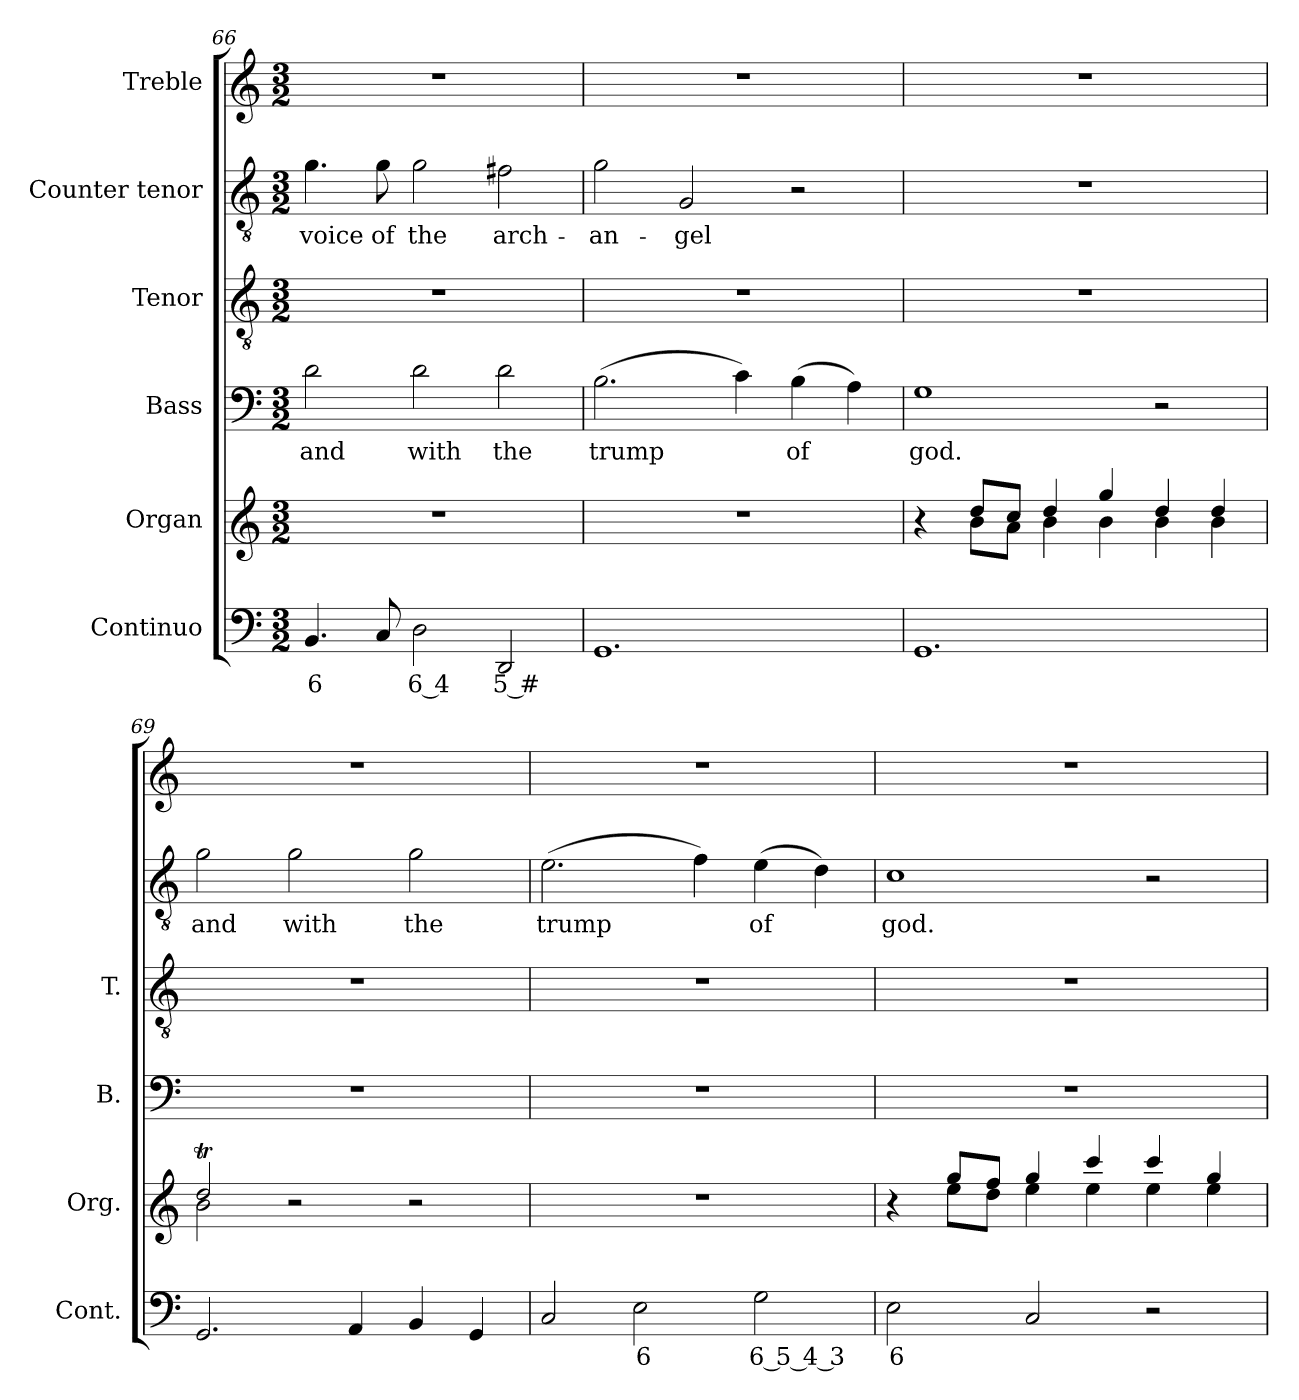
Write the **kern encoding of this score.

**kern	**text	**kern	**kern	**text	**kern	**kern	**text	**kern
*part6	*part6	*part5	*part4	*part4	*part3	*part2	*part2	*part1
*staff6	*staff6	*staff5	*staff4	*staff4	*staff3	*staff2	*staff2	*staff1
*I"Continuo	*	*I"Organ	*I"Bass	*	*I"Tenor	*I"Counter tenor	*	*I"Treble
*I'Cont.	*	*I'Org.	*I'B.	*	*I'T.	*	*	*
!!LO:LB:g=z
*clefF4	*	*clefG2	*clefF4	*	*clefGv2	*clefGv2	*	*clefG2
*	*	*	*	*	*ITrd7c12	*ITrd7c12	*	*
*k[]	*	*k[]	*k[]	*	*k[]	*k[]	*	*k[]
*C:	*	*C:	*C:	*	*C:	*C:	*	*C:
*M3/2	*	*M3/2	*M3/2	*	*M3/2	*M3/2	*	*M3/2
=66	=66	=66	=66	=66	=66	=66	=66	=66
!	!LO:LY:b:color=#000000	!LO:N:vis=1	!	!	!	!	!	!
!	!	!	!	!LO:LY:b:color=#000000	!LO:N:vis=1	!	!	!
!	!	!	!	!	!	!	!LO:LY:b:color=#000000	!LO:N:vis=1
4.BBi/	6	1.r	2di\	and	1.r	4.Gi\	voice	1.r
!	!	!	!	!	!	!	!LO:LY:b:color=#000000	!
8Ci/	.	.	.	.	.	8Gi\	of	.
!	!LO:LY:b:color=#000000	!	!	!	!	!	!	!
!	!	!	!	!LO:LY:b:color=#000000	!	!	!	!
!	!	!	!	!	!	!	!LO:LY:b:color=#000000	!
2Di\	6 4	.	2di\	with	.	2Gi\	the	.
!	!LO:LY:b:color=#000000	!	!	!	!	!	!	!
!	!	!	!	!LO:LY:b:color=#000000	!	!	!	!
!	!	!	!	!	!	!	!LO:LY:b:color=#000000	!
2DDi/	5 #	.	2di\	the	.	2F#Xi\	arch-	.
=67	=67	=67	=67	=67	=67	=67	=67	=67
!	!	!LO:N:vis=1	!	!	!	!	!	!
!	!	!	!	!LO:LY:b:color=#000000	!LO:N:vis=1	!	!	!
!	!	!	!	!	!	!	!LO:LY:b:color=#000000	!LO:N:vis=1
1.GGi	.	1.r	(2.Bi\	trump	1.r	2Gi\	-an-	1.r
!	!	!	!	!	!	!	!LO:LY:b:color=#000000	!
.	.	.	.	.	.	2GGi/	-gel	.
.	.	.	4ci\)	.	.	.	.	.
!	!	!	!	!LO:LY:b:color=#000000	!	!	!	!
.	.	.	(4Bi\	of	.	2r	.	.
.	.	.	4Ai\)	.	.	.	.	.
=68	=68	=68	=68	=68	=68	=68	=68	=68
*	*	*^	*	*	*	*	*	*
!	!	!	!	!	!LO:LY:b:color=#000000	!LO:N:vis=1	!LO:N:vis=1	!	!LO:N:vis=1
1.GGi	.	4r	4ryy	1Gi	god.	1.r	1.r	.	1.r
.	.	8ddi/L	8bi\L	.	.	.	.	.	.
.	.	8cci/J	8ai\J	.	.	.	.	.	.
.	.	4ddi/	4bi\	.	.	.	.	.	.
.	.	4ggi/	4bi\	.	.	.	.	.	.
.	.	4ddi/	4bi\	2r	.	.	.	.	.
.	.	4ddi/	4bi\	.	.	.	.	.	.
=69	=69	=69	=69	=69	=69	=69	=69	=69	=69
!	!	!	!	!LO:N:vis=1	!	!LO:N:vis=1	!	!	!
!	!	!	!	!	!	!	!	!LO:LY:b:color=#000000	!LO:N:vis=1
2.GGi/	.	2ddTi/	2bi\	1.r	.	1.r	2Gi\	and	1.r
!	!	!	!	!	!	!	!	!LO:LY:b:color=#000000	!
.	.	2r	2ryy	.	.	.	2Gi\	with	.
4AAi/	.	.	.	.	.	.	.	.	.
!	!	!	!	!	!	!	!	!LO:LY:b:color=#000000	!
4BBi/	.	2r	2ryy	.	.	.	2Gi\	the	.
4GGi/	.	.	.	.	.	.	.	.	.
*	*	*v	*v	*	*	*	*	*	*
=70	=70	=70	=70	=70	=70	=70	=70	=70
!	!	!LO:N:vis=1	!LO:N:vis=1	!	!LO:N:vis=1	!	!	!
!	!	!	!	!	!	!	!LO:LY:b:color=#000000	!LO:N:vis=1
2Ci/	.	1.r	1.r	.	1.r	(2.Ei\	trump	1.r
!	!LO:LY:b:color=#000000	!	!	!	!	!	!	!
2Ei\	6	.	.	.	.	.	.	.
.	.	.	.	.	.	4Fi\)	.	.
!	!LO:LY:b:color=#000000	!	!	!	!	!	!	!
!	!	!	!	!	!	!	!LO:LY:b:color=#000000	!
2Gi\	6 5 4 3	.	.	.	.	(4Ei\	of	.
.	.	.	.	.	.	4Di\)	.	.
=71	=71	=71	=71	=71	=71	=71	=71	=71
!	!LO:LY:b:color=#000000	!	!LO:N:vis=1	!	!LO:N:vis=1	!	!	!
*	*	*^	*	*	*	*	*	*
!	!	!	!	!	!	!	!	!LO:LY:b:color=#000000	!LO:N:vis=1
2Ei\	6	4r	4ryy	1.r	.	1.r	1Ci	god.	1.r
.	.	8ggi/L	8eei\L	.	.	.	.	.	.
.	.	8ffi/J	8ddi\J	.	.	.	.	.	.
2Ci/	.	4ggi/	4eei\	.	.	.	.	.	.
.	.	4ccci/	4eei\	.	.	.	.	.	.
2r	.	4ccci/	4eei\	.	.	.	2r	.	.
.	.	4ggi/	4eei\	.	.	.	.	.	.
*	*	*v	*v	*	*	*	*	*	*
=	=	=	=	=	=	=	=	=
*-	*-	*-	*-	*-	*-	*-	*-	*-
